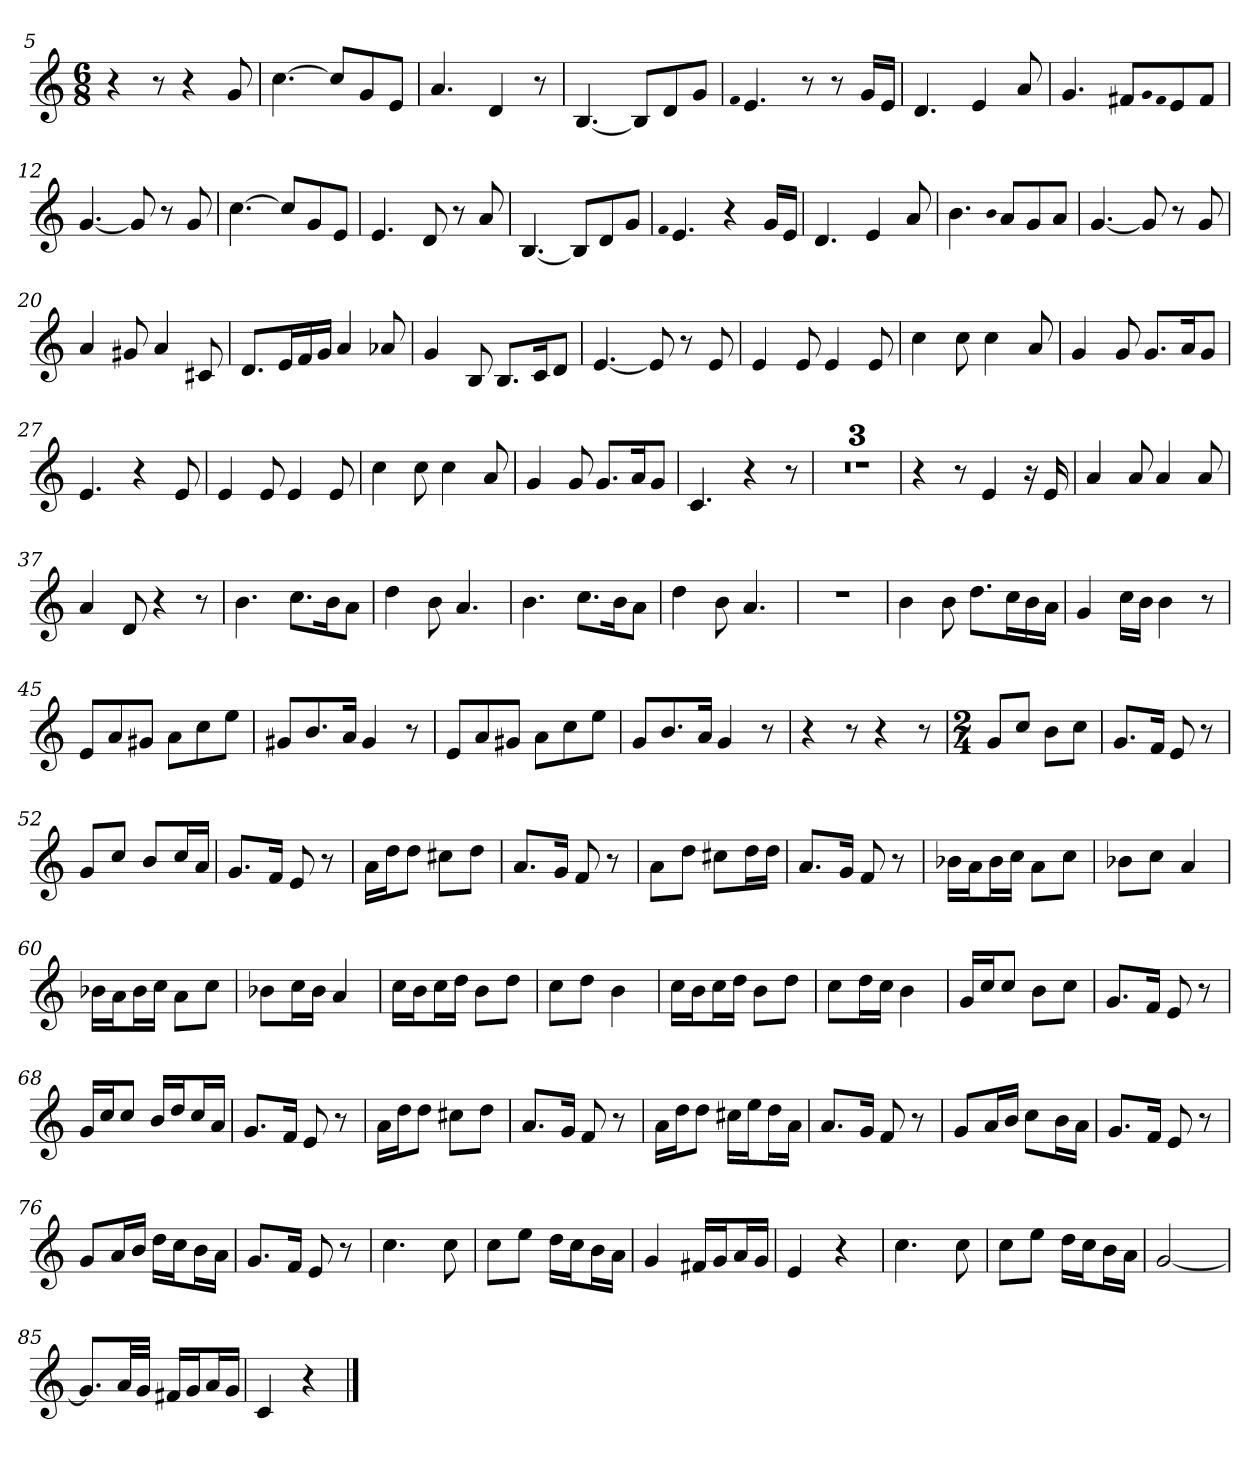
**kern
*part1
*staff1
*clefG2
*k[]
*M6/8
=5
4r
8r
4r
8g
=6
[4.cc
8cc/L]
8g/
8e/J
=7
4.a
4d
8r
=8
[4.B
8B/L]
8d/
8g/J
=9
qf
4.e
8r
8r
16g/LL
16e/JJ
=10
4.d
4e
8a
=11
4.g
8f#X/L
qg
qf#
8e/
8f#/J
=12
[4.g
8g]
8r
8g
=13
[4.cc
8cc/L]
8g/
8e/J
=14
4.e
8d
8r
8a
=15
[4.B
8B/L]
8d/
8g/J
=16
qf
4.e
4r
16g/LL
16e/JJ
=17
4.d
4e
8a
=18
4.b
qb
8a/L
8g/
8a/J
=19
[4.g
8g]
8r
8g
=20
4a
8g#X
4a
8c#X
=21
8.d/L
16e/L
16f/
16g/JJ
4a
8a-X
=22
4g
8B
8.B/L
16c/K
8d/J
=23
[4.e
8e]
8r
8e
=24
4e
8e
4e
8e
=25
4cc
8cc
4cc
8a
=26
4g
8g
8.g/L
16a/K
8g/J
=27
4.e
4r
8e
=28
4e
8e
4e
8e
=29
4cc
8cc
4cc
8a
=30
4g
8g
8.g/L
16a/K
8g/J
=31
4.c
4r
8r
=32
2.r
=33
2.r
=34
2.r
=35
4r
8r
4e
16r
16e
=36
4a
8a
4a
8a
=37
4a
8d
4r
8r
=38
4.b
8.cc\L
16b\K
8a\J
=39
4dd
8b
4.a
=40
4.b
8.cc\L
16b\K
8a\J
=41
4dd
8b
4.a
=42
2.r
=43
4b
8b
8.dd\L
16cc\L
16b\
16a\JJ
=44
4g
16cc\LL
16b\JJ
4b
8r
=45
8e/L
8a/
8g#X/J
8a\L
8cc\
8ee\J
=46
8g#X/L
8.b/
16a/Jk
4g#
8r
=47
8e/L
8a/
8g#X/J
8a\L
8cc\
8ee\J
=48
8g/L
8.b/
16a/Jk
4g
8r
=49
4r
8r
4r
8r
=50
*M2/4
8g/L
8cc/J
8b\L
8cc\J
=51
8.g/L
16f/Jk
8e
8r
=52
8g/L
8cc/J
8b/L
16cc/L
16a/JJ
=53
8.g/L
16f/Jk
8e
8r
=54
16a\LL
16dd\J
8dd\J
8cc#X\L
8dd\J
=55
8.a/L
16g/Jk
8f
8r
=56
8a\L
8dd\J
8cc#X\L
16dd\L
16dd\JJ
=57
8.a/L
16g/Jk
8f
8r
=58
16b-X\LL
16a\J
16b-\L
16cc\JJ
8a\L
8cc\J
=59
8b-X\L
8cc\J
4a
=60
16b-X\LL
16a\J
16b-\L
16cc\JJ
8a\L
8cc\J
=61
8b-X\L
16cc\L
16b-\JJ
4a
=62
16cc\LL
16b\J
16cc\L
16dd\JJ
8b\L
8dd\J
=63
8cc\L
8dd\J
4b
=64
16cc\LL
16b\J
16cc\L
16dd\JJ
8b\L
8dd\J
=65
8cc\L
16dd\L
16cc\JJ
4b
=66
16g/LL
16cc/J
8cc/J
8b\L
8cc\J
=67
8.g/L
16f/Jk
8e
8r
=68
16g/LL
16cc/J
8cc/J
16b/LL
16dd/J
16cc/L
16a/JJ
=69
8.g/L
16f/Jk
8e
8r
=70
16a\LL
16dd\J
8dd\J
8cc#X\L
8dd\J
=71
8.a/L
16g/Jk
8f
8r
=72
16a\LL
16dd\J
8dd\J
16cc#X\LL
16ee\J
16dd\L
16a\JJ
=73
8.a/L
16g/Jk
8f
8r
=74
8g/L
16a/L
16b/JJ
8cc\L
16b\L
16a\JJ
=75
8.g/L
16f/Jk
8e
8r
=76
8g/L
16a/L
16b/JJ
16dd\LL
16cc\J
16b\L
16a\JJ
=77
8.g/L
16f/Jk
8e
8r
=78
4.cc
8cc
=79
8cc\L
8ee\J
16dd\LL
16cc\J
16b\L
16a\JJ
=80
4g
16f#X/LL
16g/J
16a/L
16g/JJ
=81
4e
4r
=82
4.cc
8cc
=83
8cc\L
8ee\J
16dd\LL
16cc\J
16b\L
16a\JJ
=84
[2g
=85
8.g/L]
32a/LL
32g/JJJ
16f#X/LL
16g/J
16a/L
16g/JJ
=86
4c
4r
==
*-
